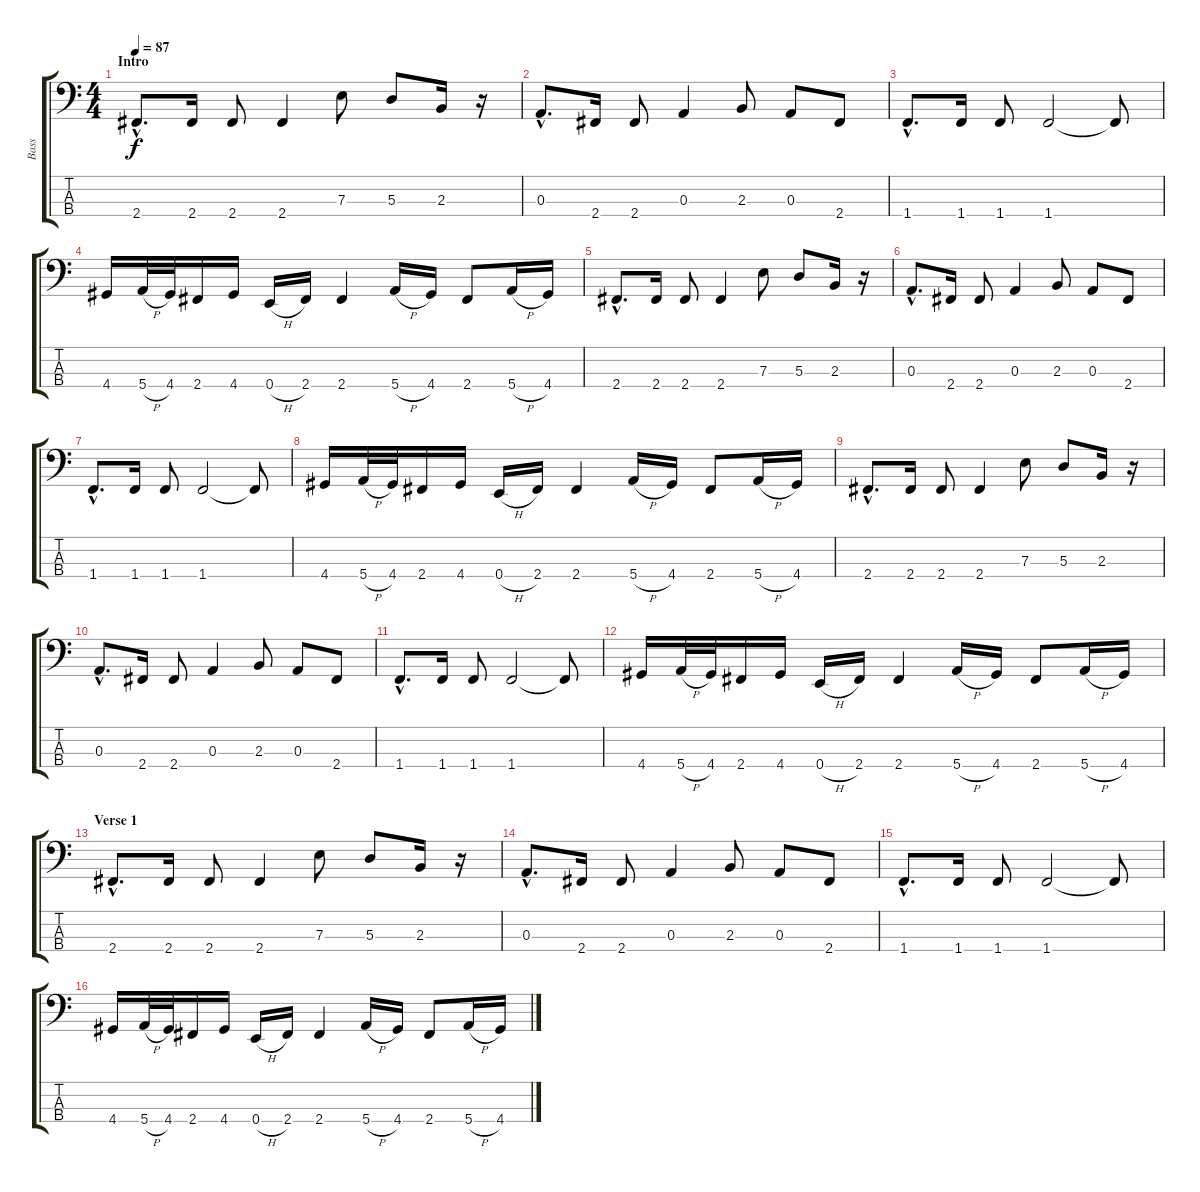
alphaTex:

\track ("Bass" "Bass") {instrument electricbassfinger}
\staff {score tabs}
\tuning (G2 D2 A1 E1) {hide}
\ts (4 4)
\section ("" "Intro")
\tempo 87
\clef f4
\ks c
2.4{hac}.8{d dy f volume 0 instrument electricbassfinger} 2.4.16{volume 6} 2.4.8 2.4.4 7.3.8 5.3.8 2.3.16 r.16 |
0.3{hac}.8{d} 2.4.16 2.4.8 0.3.4 2.3.8 0.3.8 2.4.8 |
1.4{hac}.8{d volume 10} 1.4.16 1.4.8 1.4.2 1.4{t}.8 |
4.4.16 5.4{h}.32 4.4.32 2.4.16 4.4.16 0.4{h}.16 2.4.16 2.4.4 5.4{h}.16 4.4.16 2.4.8 5.4{h}.16 4.4.16 |
2.4{hac}.8{d volume 16} 2.4.16 2.4.8 2.4.4 7.3.8 5.3.8 2.3.16 r.16 |
0.3{hac}.8{d} 2.4.16 2.4.8 0.3.4 2.3.8 0.3.8 2.4.8 |
1.4{hac}.8{d} 1.4.16 1.4.8 1.4.2 1.4{t}.8 |
4.4.16 5.4{h}.32 4.4.32 2.4.16 4.4.16 0.4{h}.16 2.4.16 2.4.4 5.4{h}.16 4.4.16 2.4.8 5.4{h}.16 4.4.16 |
2.4{hac}.8{d} 2.4.16 2.4.8 2.4.4 7.3.8 5.3.8 2.3.16 r.16 |
0.3{hac}.8{d} 2.4.16 2.4.8 0.3.4 2.3.8 0.3.8 2.4.8 |
1.4{hac}.8{d} 1.4.16 1.4.8 1.4.2 1.4{t}.8 |
4.4.16 5.4{h}.32 4.4.32 2.4.16 4.4.16 0.4{h}.16 2.4.16 2.4.4 5.4{h}.16 4.4.16 2.4.8 5.4{h}.16 4.4.16 |
\section ("" "Verse 1")
2.4{hac}.8{d} 2.4.16 2.4.8 2.4.4 7.3.8 5.3.8 2.3.16 r.16 |
0.3{hac}.8{d} 2.4.16 2.4.8 0.3.4 2.3.8 0.3.8 2.4.8 |
1.4{hac}.8{d} 1.4.16 1.4.8 1.4.2 1.4{t}.8 |
4.4.16 5.4{h}.32 4.4.32 2.4.16 4.4.16 0.4{h}.16 2.4.16 2.4.4 5.4{h}.16 4.4.16 2.4.8 5.4{h}.16 4.4.16
